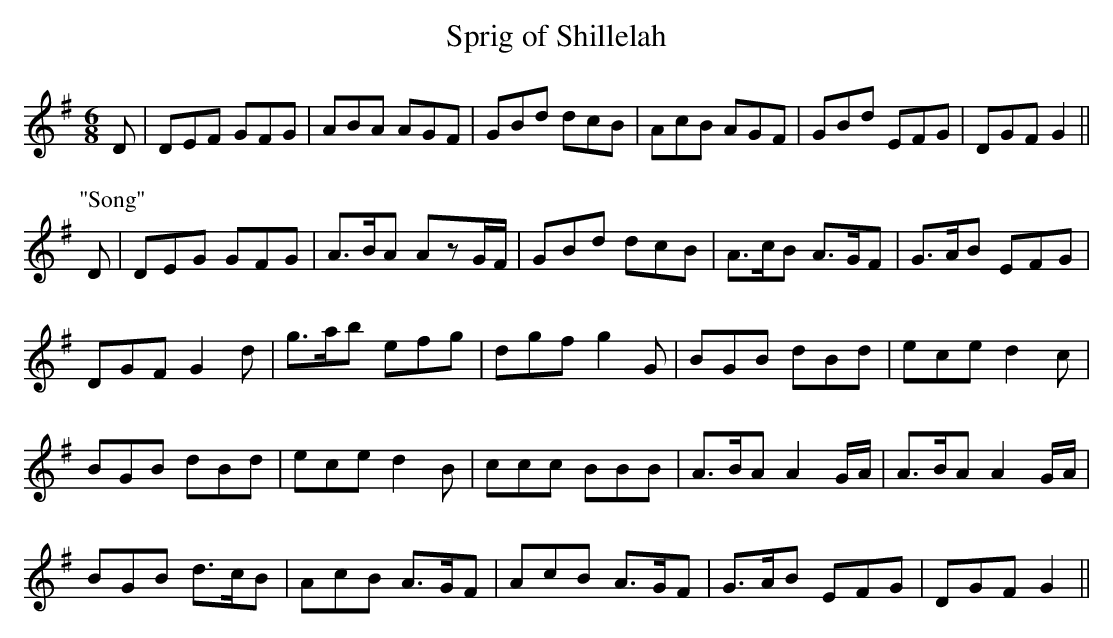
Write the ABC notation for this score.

X:1
T:Sprig of Shillelah
M:6/8
L:1/8
K:G
D|DEF GFG|ABA AGF|GBd dcB|AcB AGF|GBd EFG|DGF G2||
P:"Song"
D|DEG GFG|A>BA AzG/F/|GBd dcB|A>cB A>GF|G>AB EFG|
DGF G2d|g>ab efg|dgf g2G|BGB dBd|ece d2c|
BGB dBd|ece d2B|ccc BBB|A>BA A2 G/A/|A>BA A2 G/A/|
BGB d>cB|AcB A>GF|AcB A>GF|G>AB EFG|DGF G2||
